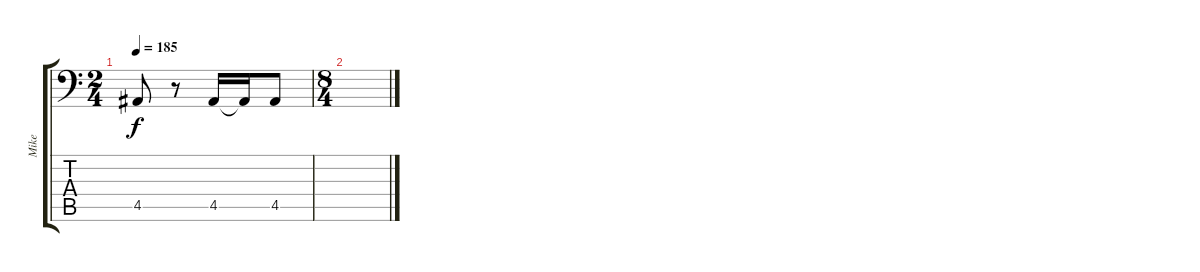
\track ("Mike" "Mike") {instrument electricbasspick}
\staff {score tabs}
\tuning (Db3 Ab2 E2 B1 Gb1 B0) {hide}
\ts (2 4)
\tempo 185
\clef f4
\ks c
4.5.8{dy f} r.8 4.5.16 4.5{t}.16 4.5.8 |
\ts (8 4)
